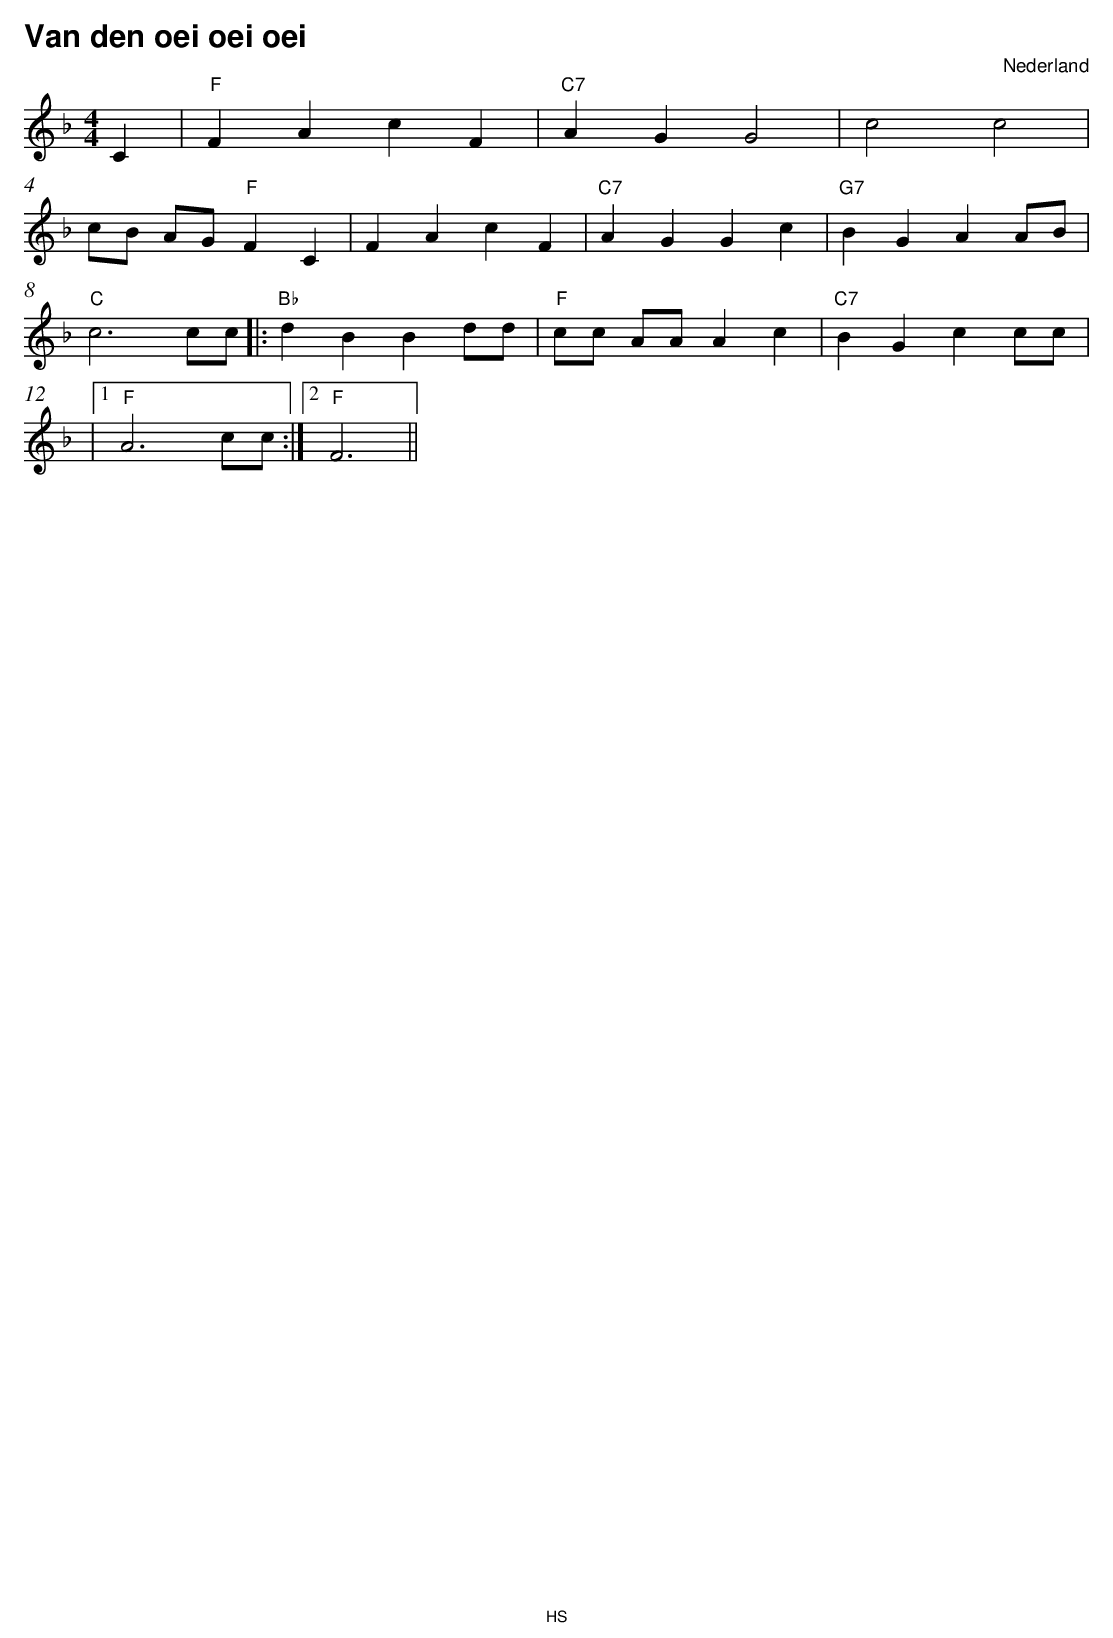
X:1
T:Van den oei oei oei
O:Nederland
M:4/4
L:1/8
Q:1/4=151
K:F
V:1
C2 |"F" F2 A2 c2 F2 |"C7" A2 G2 G4 |c4 c4 |
cB AG "F" F2 C2 |F2 A2 c2 F2 |"C7" A2 G2 G2 c2 |"G7" B2 G2 A2 AB |
"C" c6 cc  |:"Bb" d2 B2 B2 dd |"F" cc AA A2 c2 |"C7" B2 G2 c2 cc |
|1 "F" A6 cc :|2 "F" F6 ||
